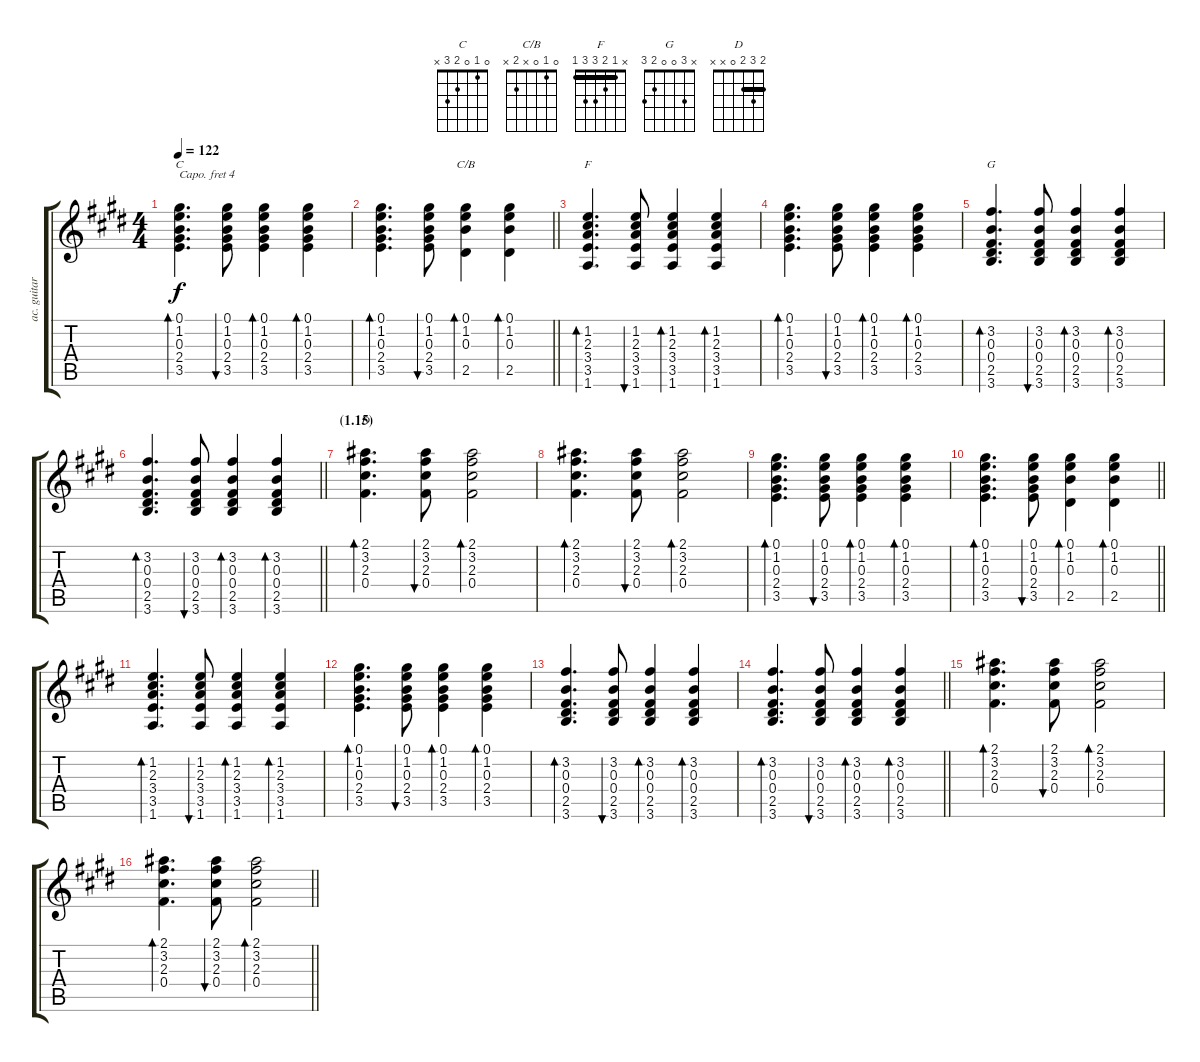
\track ("ac. guitar (4th)" "ac. guitar") {instrument acousticguitarsteel}
\staff {score tabs}
\capo 4
\tuning (E4 B3 G3 D3 A2 E2) {hide}
\chord ("C" 0 1 0 2 3 x)
\chord ("C/B" 0 1 0 x 2 x)
\chord ("F" x 1 2 3 3 1) {barre 1}
\chord ("G" x 3 0 0 2 3)
\chord ("D" 2 3 2 0 x x) {barre 2}
\ts (4 4)
\tempo 122
\clef g2
\ks e
(0.1 1.2 0.3 2.4 3.5).4{d bd 30 ch "C" dy f} (0.1 1.2 0.3 2.4 3.5).8{bu 30} (0.1 1.2 0.3 2.4 3.5).4{bd 30} (0.1 1.2 0.3 2.4 3.5).4{bd 30} |
\barLineRight lightlight
(0.1 1.2 0.3 2.4 3.5).4{d bd 30} (0.1 1.2 0.3 2.4 3.5).8{bu 30} (0.1 1.2 0.3 2.5).4{bd 30 ch "C/B"} (0.1 1.2 0.3 2.5).4{bd 30} |
(1.2 2.3 3.4 3.5 1.6).4{d bd 30 ch "F"} (1.2 2.3 3.4 3.5 1.6).8{bu 30} (1.2 2.3 3.4 3.5 1.6).4{bd 30} (1.2 2.3 3.4 3.5 1.6).4{bd 30} |
(0.1 1.2 0.3 2.4 3.5).4{d bd 30} (0.1 1.2 0.3 2.4 3.5).8{bu 30} (0.1 1.2 0.3 2.4 3.5).4{bd 30} (0.1 1.2 0.3 2.4 3.5).4{bd 30} |
(3.2 0.3 0.4 2.5 3.6).4{d bd 30 ch "G"} (3.2 0.3 0.4 2.5 3.6).8{bu 30} (3.2 0.3 0.4 2.5 3.6).4{bd 30} (3.2 0.3 0.4 2.5 3.6).4{bd 30} |
\barLineRight lightlight
(3.2 0.3 0.4 2.5 3.6).4{d bd 30} (3.2 0.3 0.4 2.5 3.6).8{bu 30} (3.2 0.3 0.4 2.5 3.6).4{bd 30} (3.2 0.3 0.4 2.5 3.6).4{bd 30} |
\section ("" "(1.15)")
(2.1 3.2 2.3 0.4).4{d bd 30 ch "D"} (2.1 3.2 2.3 0.4).8{bu 30} (2.1 3.2 2.3 0.4).2{bd 30} |
(2.1 3.2 2.3 0.4).4{d bd 30} (2.1 3.2 2.3 0.4).8{bu 30} (2.1 3.2 2.3 0.4).2{bd 30} |
(0.1 1.2 0.3 2.4 3.5).4{d bd 30} (0.1 1.2 0.3 2.4 3.5).8{bu 30} (0.1 1.2 0.3 2.4 3.5).4{bd 30} (0.1 1.2 0.3 2.4 3.5).4{bd 30} |
\barLineRight lightlight
(0.1 1.2 0.3 2.4 3.5).4{d bd 30} (0.1 1.2 0.3 2.4 3.5).8{bu 30} (0.1 1.2 0.3 2.5).4{bd 30} (0.1 1.2 0.3 2.5).4{bd 30} |
(1.2 2.3 3.4 3.5 1.6).4{d bd 30} (1.2 2.3 3.4 3.5 1.6).8{bu 30} (1.2 2.3 3.4 3.5 1.6).4{bd 30} (1.2 2.3 3.4 3.5 1.6).4{bd 30} |
(0.1 1.2 0.3 2.4 3.5).4{d bd 30} (0.1 1.2 0.3 2.4 3.5).8{bu 30} (0.1 1.2 0.3 2.4 3.5).4{bd 30} (0.1 1.2 0.3 2.4 3.5).4{bd 30} |
(3.2 0.3 0.4 2.5 3.6).4{d bd 30} (3.2 0.3 0.4 2.5 3.6).8{bu 30} (3.2 0.3 0.4 2.5 3.6).4{bd 30} (3.2 0.3 0.4 2.5 3.6).4{bd 30} |
\barLineRight lightlight
(3.2 0.3 0.4 2.5 3.6).4{d bd 30} (3.2 0.3 0.4 2.5 3.6).8{bu 30} (3.2 0.3 0.4 2.5 3.6).4{bd 30} (3.2 0.3 0.4 2.5 3.6).4{bd 30} |
(2.1 3.2 2.3 0.4).4{d bd 30} (2.1 3.2 2.3 0.4).8{bu 30} (2.1 3.2 2.3 0.4).2{bd 30} |
\barLineRight lightlight
(2.1 3.2 2.3 0.4).4{d bd 30} (2.1 3.2 2.3 0.4).8{bu 30} (2.1 3.2 2.3 0.4).2{bd 30}
